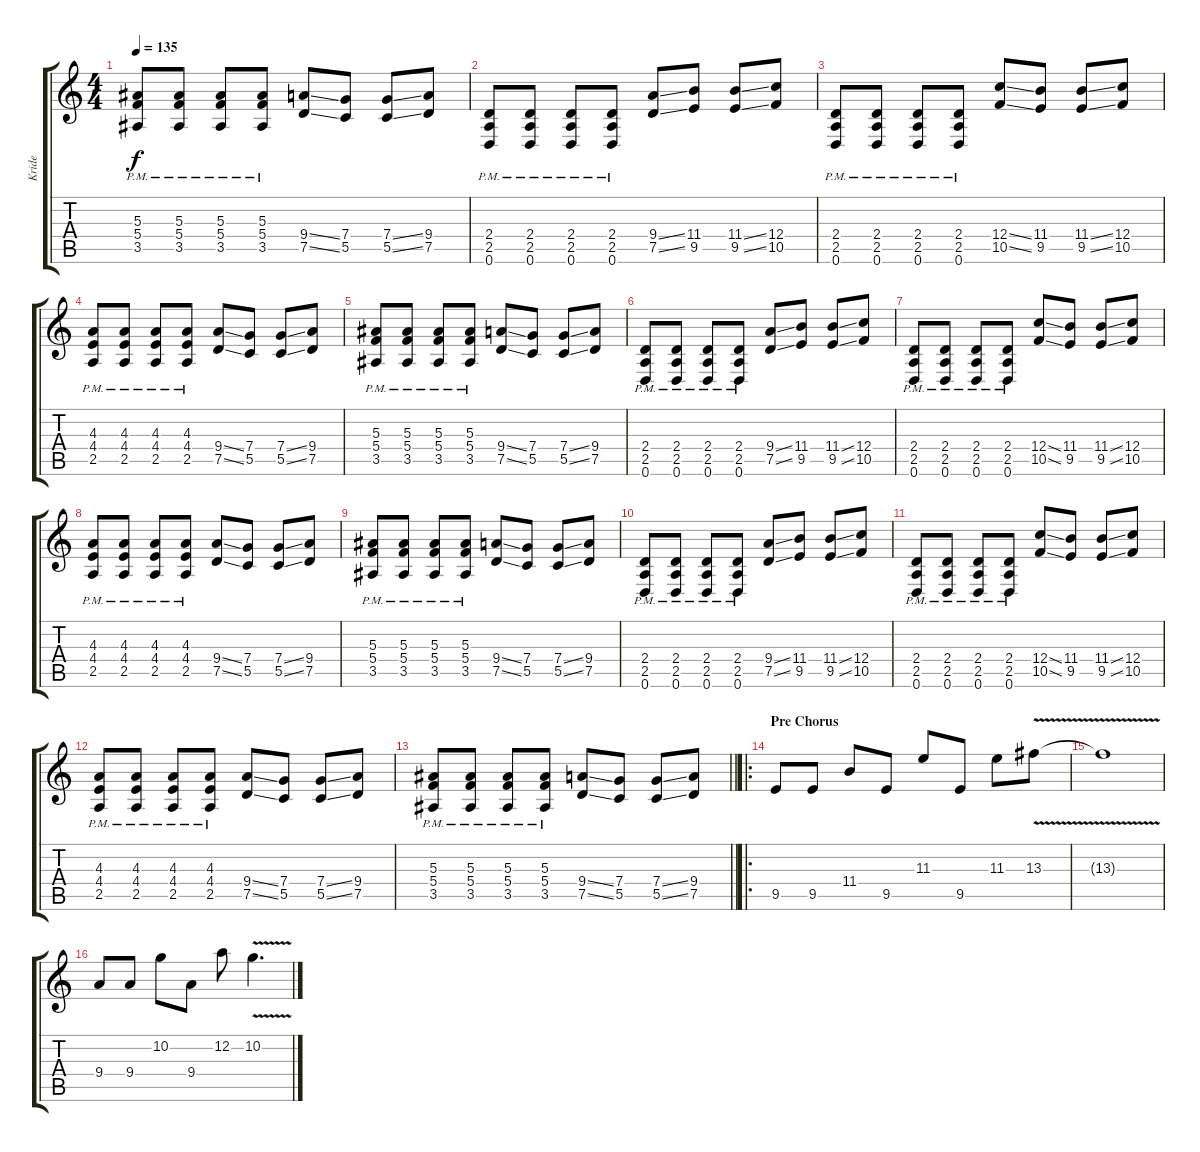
\track ("Kride" "Kride") {instrument distortionguitar}
\staff {score tabs}
\tuning (D4 A3 F3 C3 G2 D2) {hide}
\ts (4 4)
\tempo 135
\clef g2
\ks c
(5.3 5.4{pm} 3.5{pm}).8{dy f} (5.3 5.4{pm} 3.5{pm}).8 (5.3 5.4{pm} 3.5{pm}).8 (5.3 5.4{pm} 3.5{pm}).8 (9.4{ss} 7.5{ss}).8 (7.4 5.5).8 (7.4{ss} 5.5{ss}).8 (9.4 7.5).8 |
(2.4{pm} 2.5{pm} 0.6{pm}).8 (2.4{pm} 2.5{pm} 0.6{pm}).8 (2.4{pm} 2.5{pm} 0.6{pm}).8 (2.4{pm} 2.5{pm} 0.6{pm}).8 (9.4{ss} 7.5{ss}).8 (11.4 9.5).8 (11.4{ss} 9.5{ss}).8 (12.4 10.5).8 |
(2.4{pm} 2.5{pm} 0.6{pm}).8 (2.4{pm} 2.5{pm} 0.6{pm}).8 (2.4{pm} 2.5{pm} 0.6{pm}).8 (2.4{pm} 2.5{pm} 0.6{pm}).8 (12.4{ss} 10.5{ss}).8 (11.4 9.5).8 (11.4{ss} 9.5{ss}).8 (12.4 10.5).8 |
(4.3 4.4{pm} 2.5{pm}).8 (4.3 4.4{pm} 2.5{pm}).8 (4.3 4.4{pm} 2.5{pm}).8 (4.3 4.4{pm} 2.5{pm}).8 (9.4{ss} 7.5{ss}).8 (7.4 5.5).8 (7.4{ss} 5.5{ss}).8 (9.4 7.5).8 |
(5.3 5.4{pm} 3.5{pm}).8 (5.3 5.4{pm} 3.5{pm}).8 (5.3 5.4{pm} 3.5{pm}).8 (5.3 5.4{pm} 3.5{pm}).8 (9.4{ss} 7.5{ss}).8 (7.4 5.5).8 (7.4{ss} 5.5{ss}).8 (9.4 7.5).8 |
(2.4{pm} 2.5{pm} 0.6{pm}).8 (2.4{pm} 2.5{pm} 0.6{pm}).8 (2.4{pm} 2.5{pm} 0.6{pm}).8 (2.4{pm} 2.5{pm} 0.6{pm}).8 (9.4{ss} 7.5{ss}).8 (11.4 9.5).8 (11.4{ss} 9.5{ss}).8 (12.4 10.5).8 |
(2.4{pm} 2.5{pm} 0.6{pm}).8 (2.4{pm} 2.5{pm} 0.6{pm}).8 (2.4{pm} 2.5{pm} 0.6{pm}).8 (2.4{pm} 2.5{pm} 0.6{pm}).8 (12.4{ss} 10.5{ss}).8 (11.4 9.5).8 (11.4{ss} 9.5{ss}).8 (12.4 10.5).8 |
(4.3 4.4{pm} 2.5{pm}).8 (4.3 4.4{pm} 2.5{pm}).8 (4.3 4.4{pm} 2.5{pm}).8 (4.3 4.4{pm} 2.5{pm}).8 (9.4{ss} 7.5{ss}).8 (7.4 5.5).8 (7.4{ss} 5.5{ss}).8 (9.4 7.5).8 |
(5.3 5.4{pm} 3.5{pm}).8 (5.3 5.4{pm} 3.5{pm}).8 (5.3 5.4{pm} 3.5{pm}).8 (5.3 5.4{pm} 3.5{pm}).8 (9.4{ss} 7.5{ss}).8 (7.4 5.5).8 (7.4{ss} 5.5{ss}).8 (9.4 7.5).8 |
(2.4{pm} 2.5{pm} 0.6{pm}).8 (2.4{pm} 2.5{pm} 0.6{pm}).8 (2.4{pm} 2.5{pm} 0.6{pm}).8 (2.4{pm} 2.5{pm} 0.6{pm}).8 (9.4{ss} 7.5{ss}).8 (11.4 9.5).8 (11.4{ss} 9.5{ss}).8 (12.4 10.5).8 |
(2.4{pm} 2.5{pm} 0.6{pm}).8 (2.4{pm} 2.5{pm} 0.6{pm}).8 (2.4{pm} 2.5{pm} 0.6{pm}).8 (2.4{pm} 2.5{pm} 0.6{pm}).8 (12.4{ss} 10.5{ss}).8 (11.4 9.5).8 (11.4{ss} 9.5{ss}).8 (12.4 10.5).8 |
(4.3 4.4{pm} 2.5{pm}).8 (4.3 4.4{pm} 2.5{pm}).8 (4.3 4.4{pm} 2.5{pm}).8 (4.3 4.4{pm} 2.5{pm}).8 (9.4{ss} 7.5{ss}).8 (7.4 5.5).8 (7.4{ss} 5.5{ss}).8 (9.4 7.5).8 |
\barLineRight lightlight
(5.3 5.4{pm} 3.5{pm}).8 (5.3 5.4{pm} 3.5{pm}).8 (5.3 5.4{pm} 3.5{pm}).8 (5.3 5.4{pm} 3.5{pm}).8 (9.4{ss} 7.5{ss}).8 (7.4 5.5).8 (7.4{ss} 5.5{ss}).8 (9.4 7.5).8 |
\ro
\section ("" "Pre Chorus")
9.5.8 9.5.8 11.4.8 9.5.8 11.3.8 9.5.8 11.3.8 13.3{v}.8 |
13.3{t}.1 |
9.4.8 9.4.8 10.2.8 9.4.8 12.2.8 10.2{v}.4{d}
